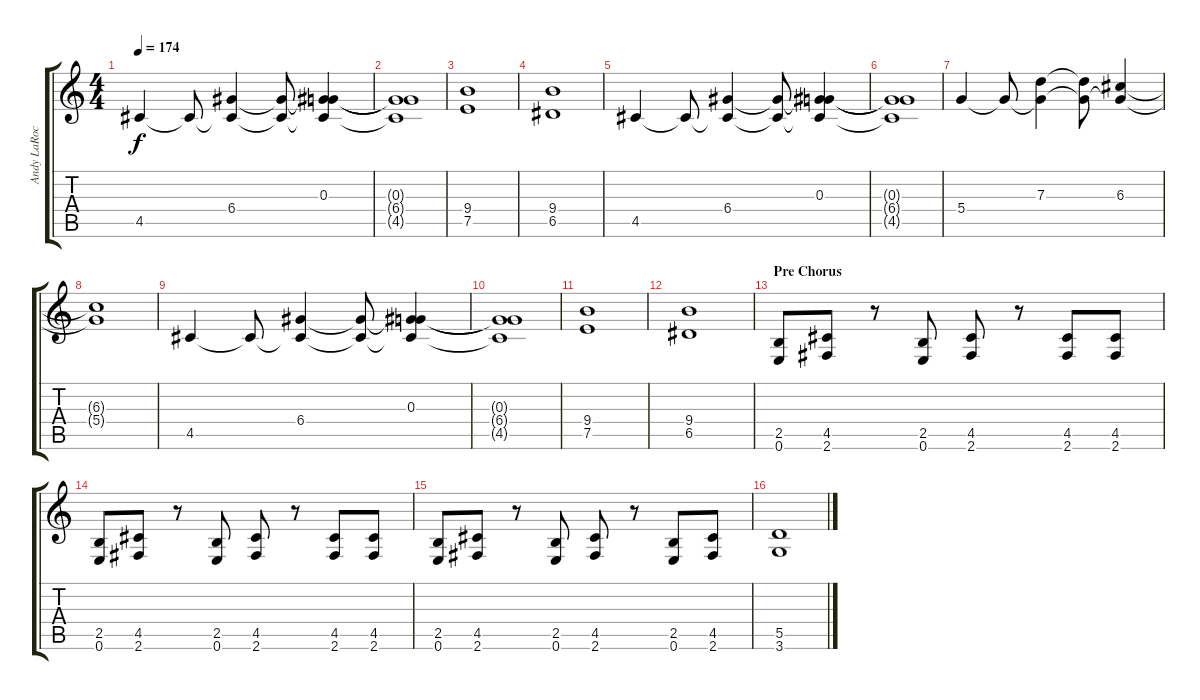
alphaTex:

\track ("Andy LaRocque" "Andy LaRoc") {instrument distortionguitar}
\staff {score tabs}
\tuning (E4 B3 G3 D3 A2 E2) {hide}
\ts (4 4)
\tempo 174
\clef g2
\ks c
4.5.4{dy f} 4.5{t}.8 (6.4 4.5{t}).4 (6.4{t} 4.5{t}).8 (0.3 6.4{t} 4.5{t}).4 |
(0.3{t} 6.4{t} 4.5{t}).1 |
(9.4 7.5).1 |
(9.4 6.5).1 |
4.5.4 4.5{t}.8 (6.4 4.5{t}).4 (6.4{t} 4.5{t}).8 (0.3 6.4{t} 4.5{t}).4 |
(0.3{t} 6.4{t} 4.5{t}).1 |
5.4.4 5.4{t}.8 (7.3 5.4{t}).4 (7.3{t} 5.4{t}).8 (6.3 5.4{t}).4 |
(6.3{t} 5.4{t}).1 |
4.5.4 4.5{t}.8 (6.4 4.5{t}).4 (6.4{t} 4.5{t}).8 (0.3 6.4{t} 4.5{t}).4 |
(0.3{t} 6.4{t} 4.5{t}).1 |
(9.4 7.5).1 |
(9.4 6.5).1 |
\section ("" "Pre Chorus")
(2.5 0.6).8{instrument distortionguitar} (4.5 2.6).8 r.8 (2.5 0.6).8 (4.5 2.6).8 r.8 (4.5 2.6).8 (4.5 2.6).8 |
(2.5 0.6).8 (4.5 2.6).8 r.8 (2.5 0.6).8 (4.5 2.6).8 r.8 (4.5 2.6).8 (4.5 2.6).8 |
(2.5 0.6).8 (4.5 2.6).8 r.8 (2.5 0.6).8 (4.5 2.6).8 r.8 (2.5 0.6).8 (4.5 2.6).8 |
(5.5 3.6).1
